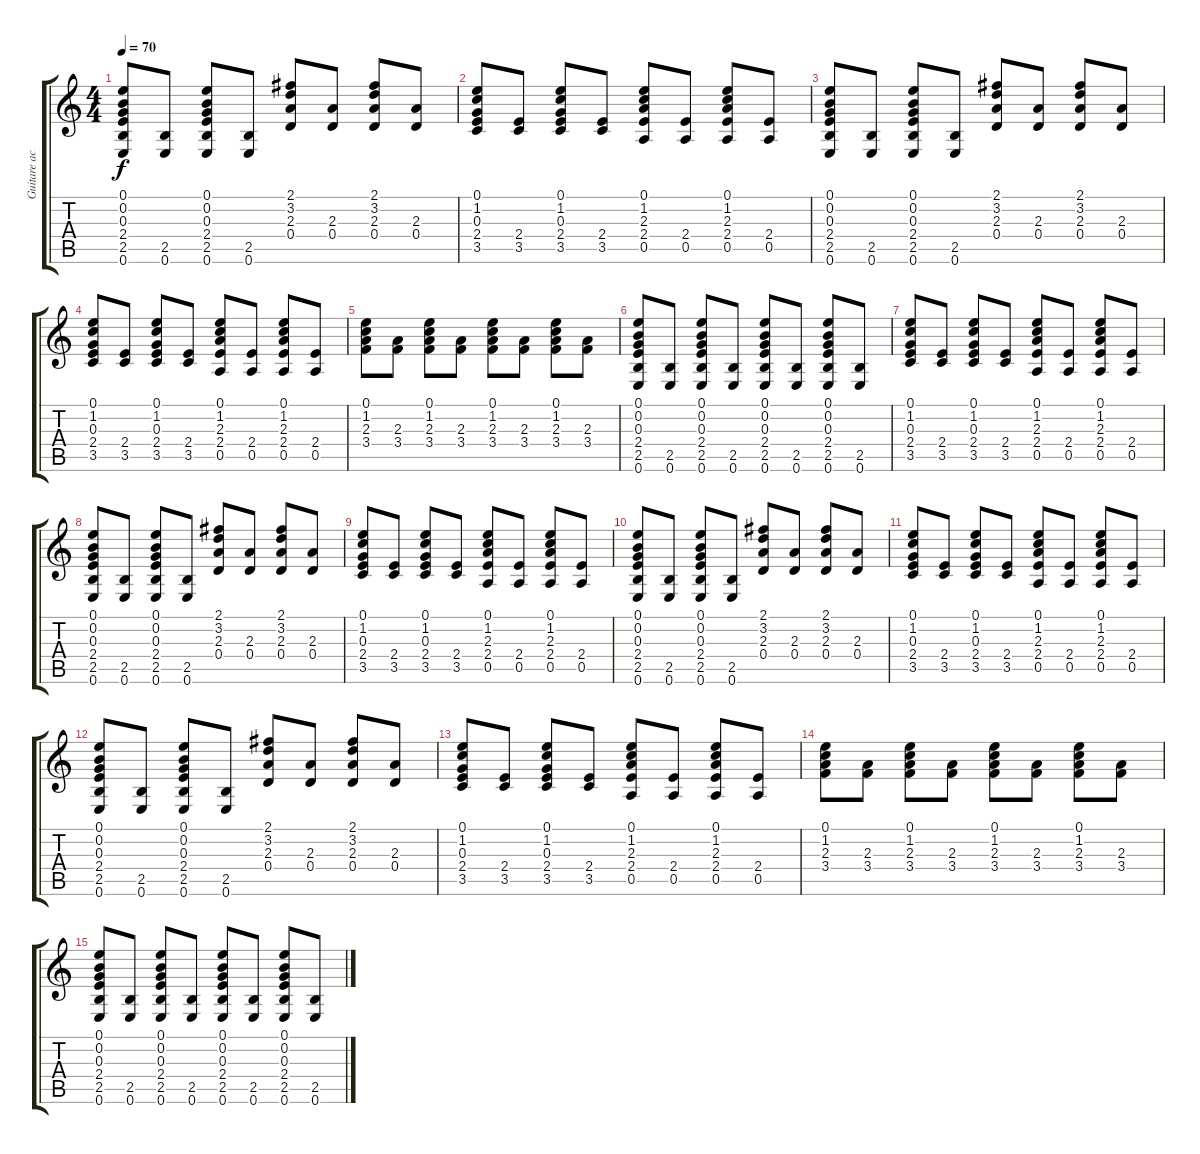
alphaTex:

\track ("Guitare acoustique" "Guitare ac") {instrument acousticguitarsteel}
\staff {score tabs}
\tuning (E4 B3 G3 D3 A2 E2) {hide}
\ts (4 4)
\tempo 70
\clef g2
\ks c
(0.1 0.2 0.3 2.4 2.5 0.6).8{dy f} (2.5 0.6).8 (0.1 0.2 0.3 2.4 2.5 0.6).8 (2.5 0.6).8 (2.1 3.2 2.3 0.4).8 (2.3 0.4).8 (2.1 3.2 2.3 0.4).8 (2.3 0.4).8 |
(0.1 1.2 0.3 2.4 3.5).8 (2.4 3.5).8 (0.1 1.2 0.3 2.4 3.5).8 (2.4 3.5).8 (0.1 1.2 2.3 2.4 0.5).8 (2.4 0.5).8 (0.1 1.2 2.3 2.4 0.5).8 (2.4 0.5).8 |
(0.1 0.2 0.3 2.4 2.5 0.6).8 (2.5 0.6).8 (0.1 0.2 0.3 2.4 2.5 0.6).8 (2.5 0.6).8 (2.1 3.2 2.3 0.4).8 (2.3 0.4).8 (2.1 3.2 2.3 0.4).8 (2.3 0.4).8 |
(0.1 1.2 0.3 2.4 3.5).8 (2.4 3.5).8 (0.1 1.2 0.3 2.4 3.5).8 (2.4 3.5).8 (0.1 1.2 2.3 2.4 0.5).8 (2.4 0.5).8 (0.1 1.2 2.3 2.4 0.5).8 (2.4 0.5).8 |
(0.1 1.2 2.3 3.4).8 (2.3 3.4).8 (0.1 1.2 2.3 3.4).8 (2.3 3.4).8 (0.1 1.2 2.3 3.4).8 (2.3 3.4).8 (0.1 1.2 2.3 3.4).8 (2.3 3.4).8 |
(0.1 0.2 0.3 2.4 2.5 0.6).8 (2.5 0.6).8 (0.1 0.2 0.3 2.4 2.5 0.6).8 (2.5 0.6).8 (0.1 0.2 0.3 2.4 2.5 0.6).8 (2.5 0.6).8 (0.1 0.2 0.3 2.4 2.5 0.6).8 (2.5 0.6).8 |
(0.1 1.2 0.3 2.4 3.5).8 (2.4 3.5).8 (0.1 1.2 0.3 2.4 3.5).8 (2.4 3.5).8 (0.1 1.2 2.3 2.4 0.5).8 (2.4 0.5).8 (0.1 1.2 2.3 2.4 0.5).8 (2.4 0.5).8 |
(0.1 0.2 0.3 2.4 2.5 0.6).8 (2.5 0.6).8 (0.1 0.2 0.3 2.4 2.5 0.6).8 (2.5 0.6).8 (2.1 3.2 2.3 0.4).8 (2.3 0.4).8 (2.1 3.2 2.3 0.4).8 (2.3 0.4).8 |
(0.1 1.2 0.3 2.4 3.5).8 (2.4 3.5).8 (0.1 1.2 0.3 2.4 3.5).8 (2.4 3.5).8 (0.1 1.2 2.3 2.4 0.5).8 (2.4 0.5).8 (0.1 1.2 2.3 2.4 0.5).8 (2.4 0.5).8 |
(0.1 0.2 0.3 2.4 2.5 0.6).8 (2.5 0.6).8 (0.1 0.2 0.3 2.4 2.5 0.6).8 (2.5 0.6).8 (2.1 3.2 2.3 0.4).8 (2.3 0.4).8 (2.1 3.2 2.3 0.4).8 (2.3 0.4).8 |
(0.1 1.2 0.3 2.4 3.5).8 (2.4 3.5).8 (0.1 1.2 0.3 2.4 3.5).8 (2.4 3.5).8 (0.1 1.2 2.3 2.4 0.5).8 (2.4 0.5).8 (0.1 1.2 2.3 2.4 0.5).8 (2.4 0.5).8 |
(0.1 0.2 0.3 2.4 2.5 0.6).8 (2.5 0.6).8 (0.1 0.2 0.3 2.4 2.5 0.6).8 (2.5 0.6).8 (2.1 3.2 2.3 0.4).8 (2.3 0.4).8 (2.1 3.2 2.3 0.4).8 (2.3 0.4).8 |
(0.1 1.2 0.3 2.4 3.5).8 (2.4 3.5).8 (0.1 1.2 0.3 2.4 3.5).8 (2.4 3.5).8 (0.1 1.2 2.3 2.4 0.5).8 (2.4 0.5).8 (0.1 1.2 2.3 2.4 0.5).8 (2.4 0.5).8 |
(0.1 1.2 2.3 3.4).8 (2.3 3.4).8 (0.1 1.2 2.3 3.4).8 (2.3 3.4).8 (0.1 1.2 2.3 3.4).8 (2.3 3.4).8 (0.1 1.2 2.3 3.4).8 (2.3 3.4).8 |
(0.1 0.2 0.3 2.4 2.5 0.6).8 (2.5 0.6).8 (0.1 0.2 0.3 2.4 2.5 0.6).8 (2.5 0.6).8 (0.1 0.2 0.3 2.4 2.5 0.6).8 (2.5 0.6).8 (0.1 0.2 0.3 2.4 2.5 0.6).8 (2.5 0.6).8
